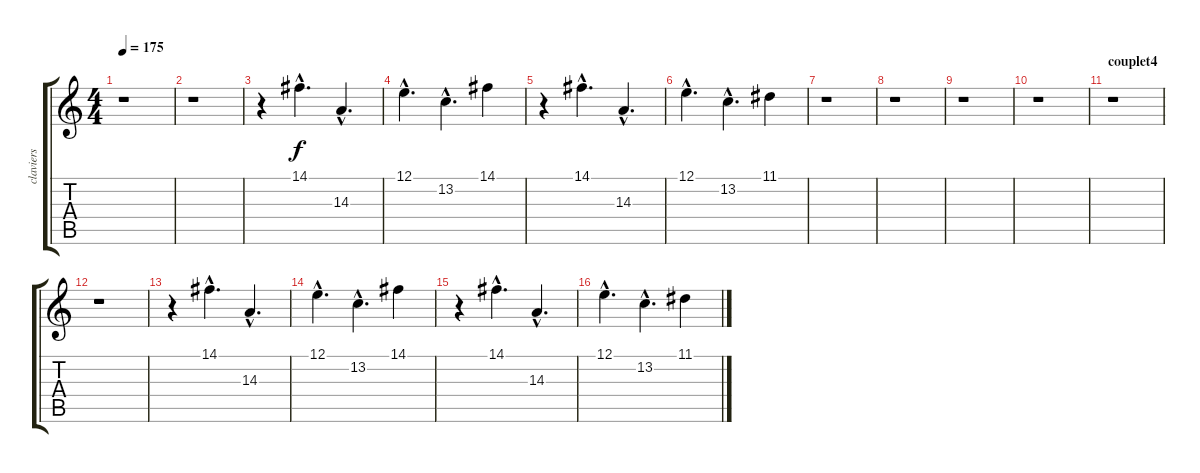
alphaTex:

\track ("claviers" "claviers") {instrument fx7echoes}
\staff {score tabs}
\tuning (E4 B3 G3 D3 A2 E2) {hide}
\ts (4 4)
\tempo 175
\clef g2
\ks c
r.1{dy f} |
r.1 |
r.4 14.1{hac}.4{d} 14.3{hac}.4{d} |
12.1{hac}.4{d} 13.2{hac}.4{d} 14.1.4 |
r.4 14.1{hac}.4{d} 14.3{hac}.4{d} |
12.1{hac}.4{d} 13.2{hac}.4{d} 11.1.4 |
r.1 |
r.1 |
r.1 |
r.1 |
\section ("" "couplet4")
r.1 |
r.1 |
r.4 14.1{hac}.4{d} 14.3{hac}.4{d} |
12.1{hac}.4{d} 13.2{hac}.4{d} 14.1.4 |
r.4 14.1{hac}.4{d} 14.3{hac}.4{d} |
12.1{hac}.4{d} 13.2{hac}.4{d} 11.1.4
